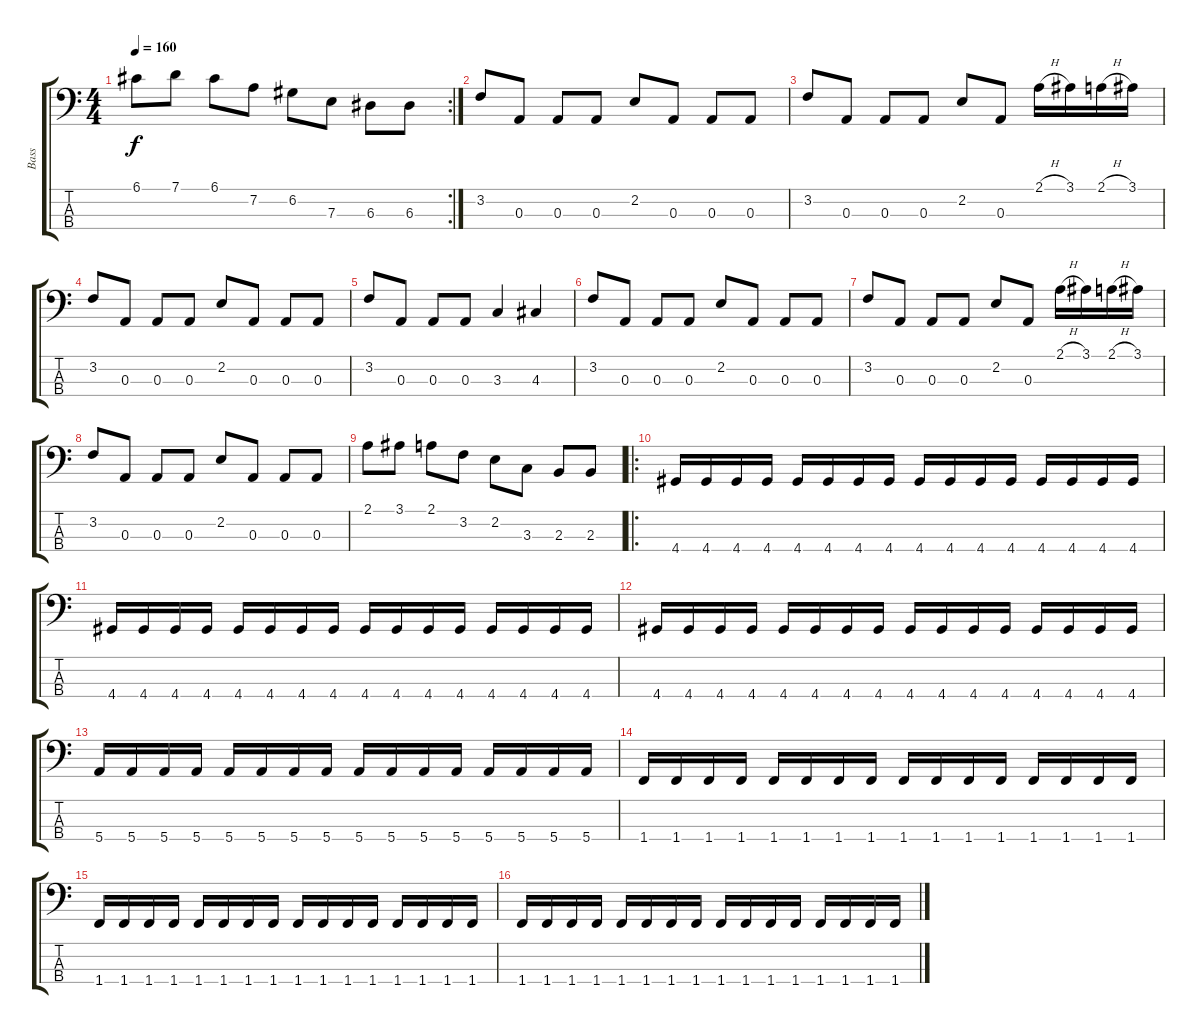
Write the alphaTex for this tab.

\track ("Bass" "Bass") {instrument electricbasspick}
\staff {score tabs}
\tuning (G2 D2 A1 E1) {hide}
\rc 2
\ts (4 4)
\tempo 160
\clef f4
\ks c
6.1.8{dy f} 7.1.8 6.1.8 7.2.8 6.2.8 7.3.8 6.3.8 6.3.8 |
3.2.8 0.3.8 0.3.8 0.3.8 2.2.8 0.3.8 0.3.8 0.3.8 |
3.2.8 0.3.8 0.3.8 0.3.8 2.2.8 0.3.8 2.1{h}.16 3.1.16 2.1{h}.16 3.1.16 |
3.2.8 0.3.8 0.3.8 0.3.8 2.2.8 0.3.8 0.3.8 0.3.8 |
3.2.8 0.3.8 0.3.8 0.3.8 3.3.4 4.3.4 |
3.2.8 0.3.8 0.3.8 0.3.8 2.2.8 0.3.8 0.3.8 0.3.8 |
3.2.8 0.3.8 0.3.8 0.3.8 2.2.8 0.3.8 2.1{h}.16 3.1.16 2.1{h}.16 3.1.16 |
3.2.8 0.3.8 0.3.8 0.3.8 2.2.8 0.3.8 0.3.8 0.3.8 |
2.1.8 3.1.8 2.1.8 3.2.8 2.2.8 3.3.8 2.3.8 2.3.8 |
\ro
4.4.16 4.4.16 4.4.16 4.4.16 4.4.16 4.4.16 4.4.16 4.4.16 4.4.16 4.4.16 4.4.16 4.4.16 4.4.16 4.4.16 4.4.16 4.4.16 |
4.4.16 4.4.16 4.4.16 4.4.16 4.4.16 4.4.16 4.4.16 4.4.16 4.4.16 4.4.16 4.4.16 4.4.16 4.4.16 4.4.16 4.4.16 4.4.16 |
4.4.16 4.4.16 4.4.16 4.4.16 4.4.16 4.4.16 4.4.16 4.4.16 4.4.16 4.4.16 4.4.16 4.4.16 4.4.16 4.4.16 4.4.16 4.4.16 |
5.4.16 5.4.16 5.4.16 5.4.16 5.4.16 5.4.16 5.4.16 5.4.16 5.4.16 5.4.16 5.4.16 5.4.16 5.4.16 5.4.16 5.4.16 5.4.16 |
1.4.16 1.4.16 1.4.16 1.4.16 1.4.16 1.4.16 1.4.16 1.4.16 1.4.16 1.4.16 1.4.16 1.4.16 1.4.16 1.4.16 1.4.16 1.4.16 |
1.4.16 1.4.16 1.4.16 1.4.16 1.4.16 1.4.16 1.4.16 1.4.16 1.4.16 1.4.16 1.4.16 1.4.16 1.4.16 1.4.16 1.4.16 1.4.16 |
1.4.16 1.4.16 1.4.16 1.4.16 1.4.16 1.4.16 1.4.16 1.4.16 1.4.16 1.4.16 1.4.16 1.4.16 1.4.16 1.4.16 1.4.16 1.4.16
